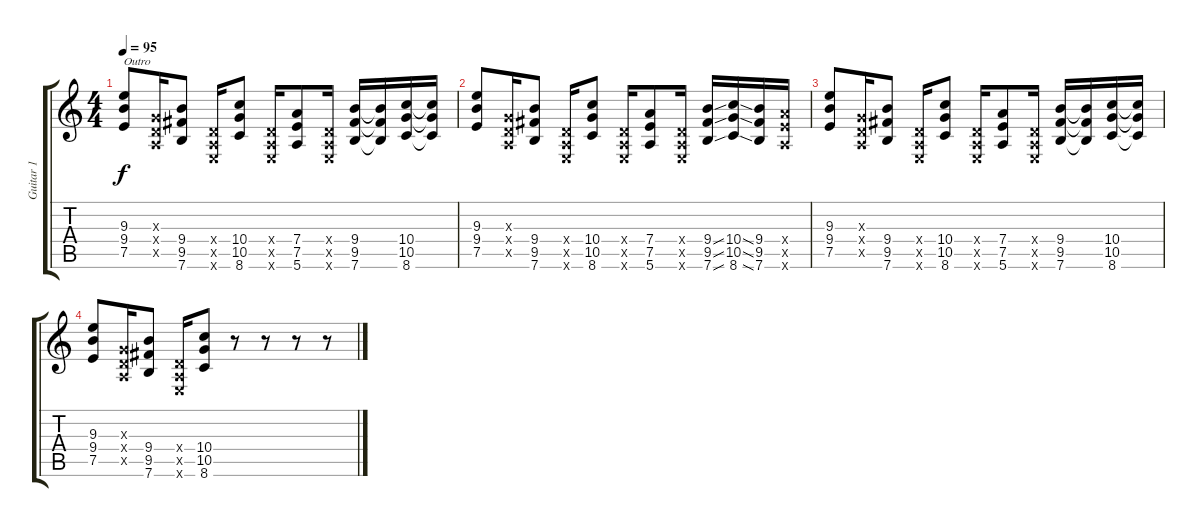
\track ("Guitar 1" "Guitar 1") {instrument distortionguitar}
\staff {score tabs}
\tuning (E4 B3 G3 D3 A2 E2) {hide}
\ts (4 4)
\tempo 95
\clef g2
\ks c
(9.3 9.4 7.5).8{txt "Outro" dy f} (0.3{x} 0.4{x} 0.5{x}).16 (9.4 9.5 7.6).8 (0.4{x} 0.5{x} 0.6{x}).16 (10.4 10.5 8.6).8 (0.4{x} 0.5{x} 0.6{x}).16 (7.4 7.5 5.6).8 (0.4{x} 0.5{x} 0.6{x}).16 (9.4 9.5 7.6).16 (9.4{t} 9.5{t} 7.6{t}).16 (10.4 10.5 8.6).16 (10.4{t} 10.5{t} 8.6{t}).16 |
(9.3 9.4 7.5).8 (0.3{x} 0.4{x} 0.5{x}).16 (9.4 9.5 7.6).8 (0.4{x} 0.5{x} 0.6{x}).16 (10.4 10.5 8.6).8 (0.4{x} 0.5{x} 0.6{x}).16 (7.4 7.5 5.6).8 (0.4{x} 0.5{x} 0.6{x}).16 (9.4{ss} 9.5{ss} 7.6{ss}).16 (10.4{ss} 10.5{ss} 8.6{ss}).16 (9.4 9.5 7.6).16 (7.4{x} 7.5{x} 5.6{x}).16 |
(9.3 9.4 7.5).8 (0.3{x} 0.4{x} 0.5{x}).16 (9.4 9.5 7.6).8 (0.4{x} 0.5{x} 0.6{x}).16 (10.4 10.5 8.6).8 (0.4{x} 0.5{x} 0.6{x}).16 (7.4 7.5 5.6).8 (0.4{x} 0.5{x} 0.6{x}).16 (9.4 9.5 7.6).16 (9.4{t} 9.5{t} 7.6{t}).16 (10.4 10.5 8.6).16 (10.4{t} 10.5{t} 8.6{t}).16 |
(9.3 9.4 7.5).8 (0.3{x} 0.4{x} 0.5{x}).16 (9.4 9.5 7.6).8 (0.4{x} 0.5{x} 0.6{x}).16 (10.4 10.5 8.6).8 r.8 r.8 r.8 r.8
